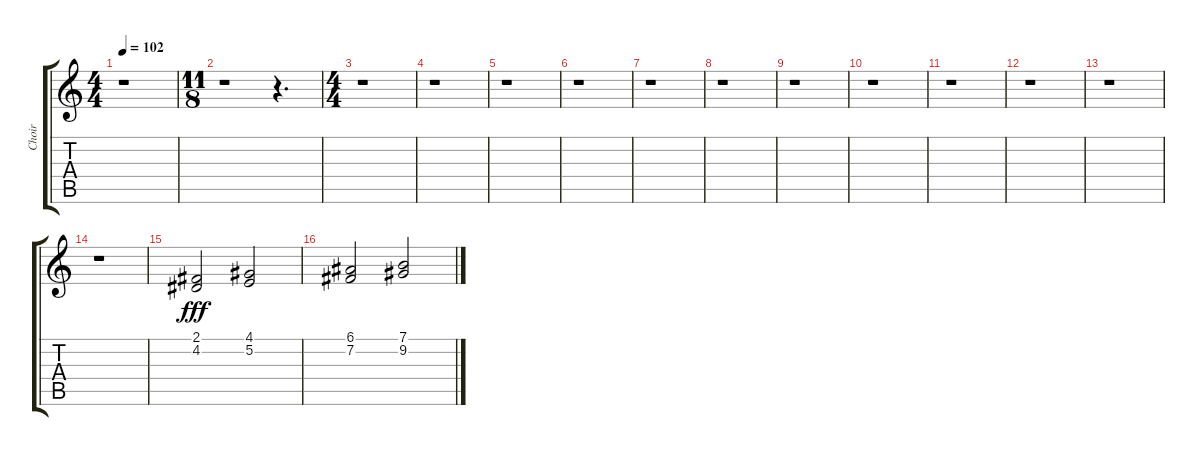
\track ("Choir" "Choir") {instrument choiraahs}
\staff {score tabs}
\tuning (E4 B3 G3 D3 A2 E2) {hide}
\ts (4 4)
\tempo 102
\clef g2
\ks c
r.1{dy fff} |
\ts (11 8)
r.1 r.4{d} |
\ts (4 4)
r.1 |
r.1 |
r.1 |
r.1 |
r.1 |
r.1 |
r.1 |
r.1 |
r.1 |
r.1 |
r.1 |
r.1 |
(2.1 4.2).2 (4.1 5.2).2 |
(6.1 7.2).2 (7.1 9.2).2
